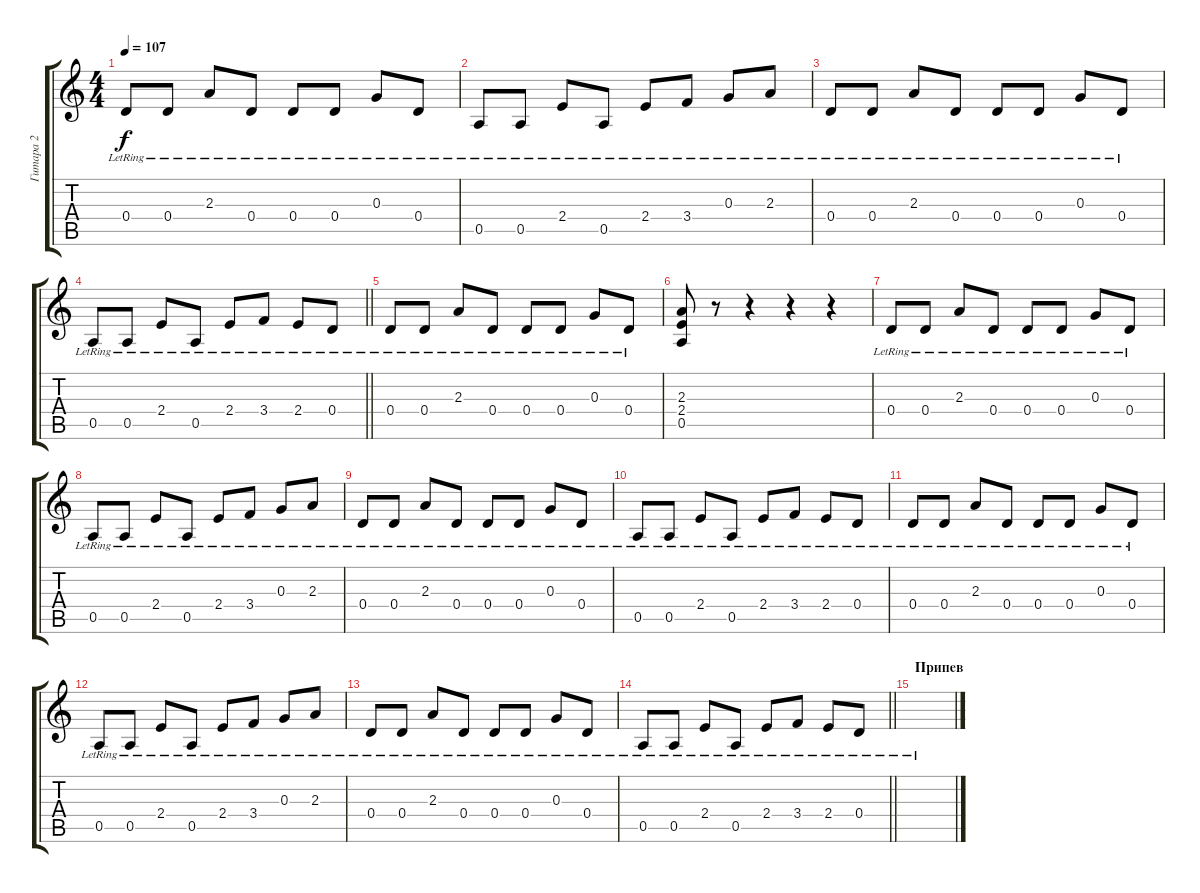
\track ("Гитара 2" "Гитара 2") {instrument electricguitarclean}
\staff {score tabs}
\tuning (E4 B3 G3 D3 A2 E2) {hide}
\ts (4 4)
\tempo 107
\clef g2
\ks c
0.4{lr}.8{dy f} 0.4{lr}.8 2.3{lr}.8 0.4{lr}.8 0.4{lr}.8 0.4{lr}.8 0.3{lr}.8 0.4{lr}.8 |
0.5{lr}.8 0.5{lr}.8 2.4{lr}.8 0.5{lr}.8 2.4{lr}.8 3.4{lr}.8 0.3{lr}.8 2.3{lr}.8 |
0.4{lr}.8 0.4{lr}.8 2.3{lr}.8 0.4{lr}.8 0.4{lr}.8 0.4{lr}.8 0.3{lr}.8 0.4{lr}.8 |
\barLineRight lightlight
0.5{lr}.8 0.5{lr}.8 2.4{lr}.8 0.5{lr}.8 2.4{lr}.8 3.4{lr}.8 2.4{lr}.8 0.4{lr}.8 |
0.4{lr}.8 0.4{lr}.8 2.3{lr}.8 0.4{lr}.8 0.4{lr}.8 0.4{lr}.8 0.3{lr}.8 0.4{lr}.8 |
(2.3 2.4 0.5).8 r.8 r.4 r.4 r.4 |
0.4{lr}.8 0.4{lr}.8 2.3{lr}.8 0.4{lr}.8 0.4{lr}.8 0.4{lr}.8 0.3{lr}.8 0.4{lr}.8 |
0.5{lr}.8 0.5{lr}.8 2.4{lr}.8 0.5{lr}.8 2.4{lr}.8 3.4{lr}.8 0.3{lr}.8 2.3{lr}.8 |
0.4{lr}.8 0.4{lr}.8 2.3{lr}.8 0.4{lr}.8 0.4{lr}.8 0.4{lr}.8 0.3{lr}.8 0.4{lr}.8 |
0.5{lr}.8 0.5{lr}.8 2.4{lr}.8 0.5{lr}.8 2.4{lr}.8 3.4{lr}.8 2.4{lr}.8 0.4{lr}.8 |
0.4{lr}.8 0.4{lr}.8 2.3{lr}.8 0.4{lr}.8 0.4{lr}.8 0.4{lr}.8 0.3{lr}.8 0.4{lr}.8 |
0.5{lr}.8 0.5{lr}.8 2.4{lr}.8 0.5{lr}.8 2.4{lr}.8 3.4{lr}.8 0.3{lr}.8 2.3{lr}.8 |
0.4{lr}.8 0.4{lr}.8 2.3{lr}.8 0.4{lr}.8 0.4{lr}.8 0.4{lr}.8 0.3{lr}.8 0.4{lr}.8 |
\barLineRight lightlight
0.5{lr}.8 0.5{lr}.8 2.4{lr}.8 0.5{lr}.8 2.4{lr}.8 3.4{lr}.8 2.4{lr}.8 0.4{lr}.8 |
\section ("" "Припев")
